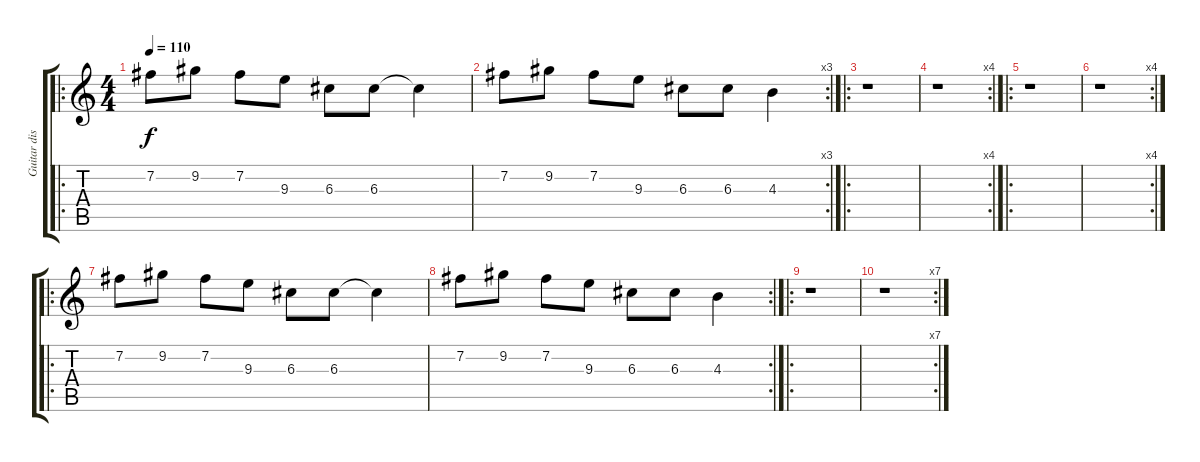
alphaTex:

\track ("Guitar dist 1" "Guitar dis") {instrument overdrivenguitar}
\staff {score tabs}
\tuning (E4 B3 G3 D3 A2 E2) {hide}
\ro
\ts (4 4)
\tempo 110
\clef g2
\ks c
7.2.8{dy f} 9.2.8 7.2.8 9.3.8 6.3.8 6.3.8 6.3{t}.4 |
\rc 3
7.2.8 9.2.8 7.2.8 9.3.8 6.3.8 6.3.8 4.3.4 |
\ro
r.1 |
\rc 4
r.1 |
\ro
r.1 |
\rc 4
r.1 |
\ro
7.2.8 9.2.8 7.2.8 9.3.8 6.3.8 6.3.8 6.3{t}.4 |
\rc 2
7.2.8 9.2.8 7.2.8 9.3.8 6.3.8 6.3.8 4.3.4 |
\ro
r.1 |
\rc 7
r.1
